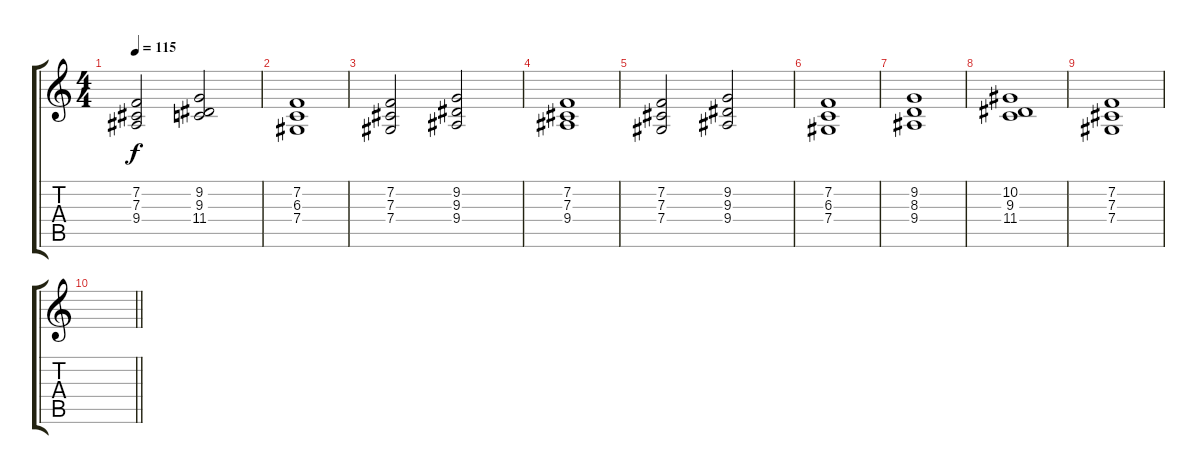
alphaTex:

\track "" {instrument brightacousticpiano}
\staff {score tabs}
\tuning (Eb4 Bb3 Gb3 Db3 Ab2 Eb2) {hide}
\ts (4 4)
\tempo 115
\clef g2
\ks c
(7.2 7.3 9.4).2{dy f} (9.2 9.3 11.4).2 |
(7.2 6.3 7.4).1 |
(7.2 7.3 7.4).2 (9.2 9.3 9.4).2 |
(7.2 7.3 9.4).1 |
(7.2 7.3 7.4).2 (9.2 9.3 9.4).2 |
(7.2 6.3 7.4).1 |
(9.2 8.3 9.4).1 |
(10.2 9.3 11.4).1 |
(7.2 7.3 7.4).1 |
\barLineRight lightlight
